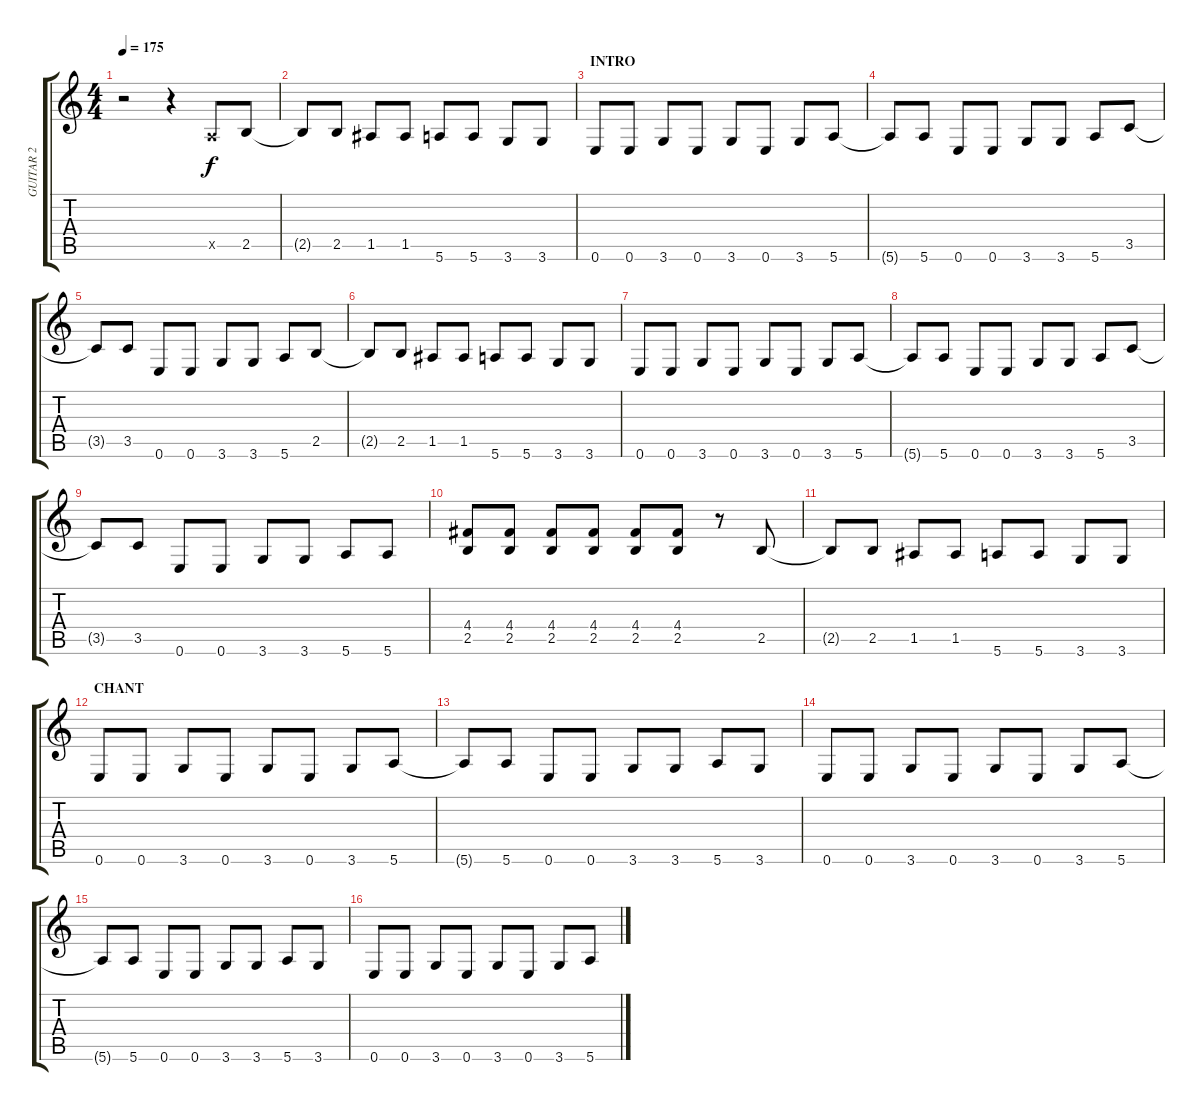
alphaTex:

\track ("GUITAR 2" "GUITAR 2") {instrument distortionguitar}
\staff {score tabs}
\tuning (E4 B3 G3 D3 A2 E2) {hide}
\ts (4 4)
\tempo 175
\clef g2
\ks c
r.2{dy f instrument distortionguitar} r.4 0.5{x}.8 2.5.8 |
2.5{t}.8 2.5.8 1.5.8 1.5.8 5.6.8 5.6.8 3.6.8 3.6.8 |
\section ("" "INTRO ")
0.6.8 0.6.8 3.6.8 0.6.8 3.6.8 0.6.8 3.6.8 5.6.8 |
5.6{t}.8 5.6.8 0.6.8 0.6.8 3.6.8 3.6.8 5.6.8 3.5.8 |
3.5{t}.8 3.5.8 0.6.8 0.6.8 3.6.8 3.6.8 5.6.8 2.5.8 |
2.5{t}.8 2.5.8 1.5.8 1.5.8 5.6.8 5.6.8 3.6.8 3.6.8 |
0.6.8 0.6.8 3.6.8 0.6.8 3.6.8 0.6.8 3.6.8 5.6.8 |
5.6{t}.8 5.6.8 0.6.8 0.6.8 3.6.8 3.6.8 5.6.8 3.5.8 |
3.5{t}.8 3.5.8 0.6.8 0.6.8 3.6.8 3.6.8 5.6.8 5.6.8 |
(4.4 2.5).8 (4.4 2.5).8 (4.4 2.5).8 (4.4 2.5).8 (4.4 2.5).8 (4.4 2.5).8 r.8 2.5.8 |
2.5{t}.8 2.5.8 1.5.8 1.5.8 5.6.8 5.6.8 3.6.8 3.6.8 |
\section ("" "CHANT")
0.6.8 0.6.8 3.6.8 0.6.8 3.6.8 0.6.8 3.6.8 5.6.8 |
5.6{t}.8 5.6.8 0.6.8 0.6.8 3.6.8 3.6.8 5.6.8 3.6.8 |
0.6.8 0.6.8 3.6.8 0.6.8 3.6.8 0.6.8 3.6.8 5.6.8 |
5.6{t}.8 5.6.8 0.6.8 0.6.8 3.6.8 3.6.8 5.6.8 3.6.8 |
0.6.8 0.6.8 3.6.8 0.6.8 3.6.8 0.6.8 3.6.8 5.6.8
